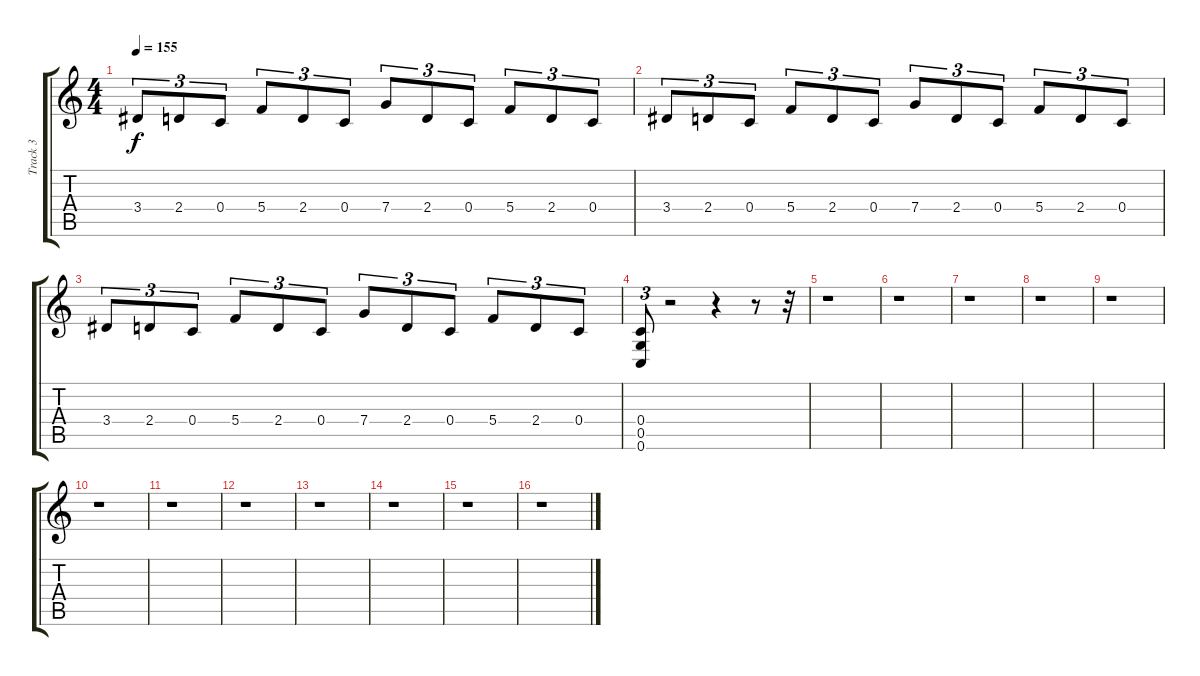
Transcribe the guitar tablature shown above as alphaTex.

\track ("Track 3" "Track 3") {instrument overdrivenguitar}
\staff {score tabs}
\tuning (D4 A3 F3 C3 G2 C2) {hide}
\ts (4 4)
\tempo 155
\clef g2
\ks c
3.4.8{tu (3 2) dy f} 2.4.8{tu (3 2)} 0.4.8{tu (3 2)} 5.4.8{tu (3 2)} 2.4.8{tu (3 2)} 0.4.8{tu (3 2)} 7.4.8{tu (3 2)} 2.4.8{tu (3 2)} 0.4.8{tu (3 2)} 5.4.8{tu (3 2)} 2.4.8{tu (3 2)} 0.4.8{tu (3 2)} |
3.4.8{tu (3 2)} 2.4.8{tu (3 2)} 0.4.8{tu (3 2)} 5.4.8{tu (3 2)} 2.4.8{tu (3 2)} 0.4.8{tu (3 2)} 7.4.8{tu (3 2)} 2.4.8{tu (3 2)} 0.4.8{tu (3 2)} 5.4.8{tu (3 2)} 2.4.8{tu (3 2)} 0.4.8{tu (3 2)} |
3.4.8{tu (3 2)} 2.4.8{tu (3 2)} 0.4.8{tu (3 2)} 5.4.8{tu (3 2)} 2.4.8{tu (3 2)} 0.4.8{tu (3 2)} 7.4.8{tu (3 2)} 2.4.8{tu (3 2)} 0.4.8{tu (3 2)} 5.4.8{tu (3 2)} 2.4.8{tu (3 2)} 0.4.8{tu (3 2)} |
(0.4 0.5 0.6).8{tu (3 2)} r.2 r.4 r.8 r.32 |
r.1 |
r.1 |
r.1 |
r.1 |
r.1 |
r.1 |
r.1 |
r.1 |
r.1 |
r.1 |
r.1 |
r.1
